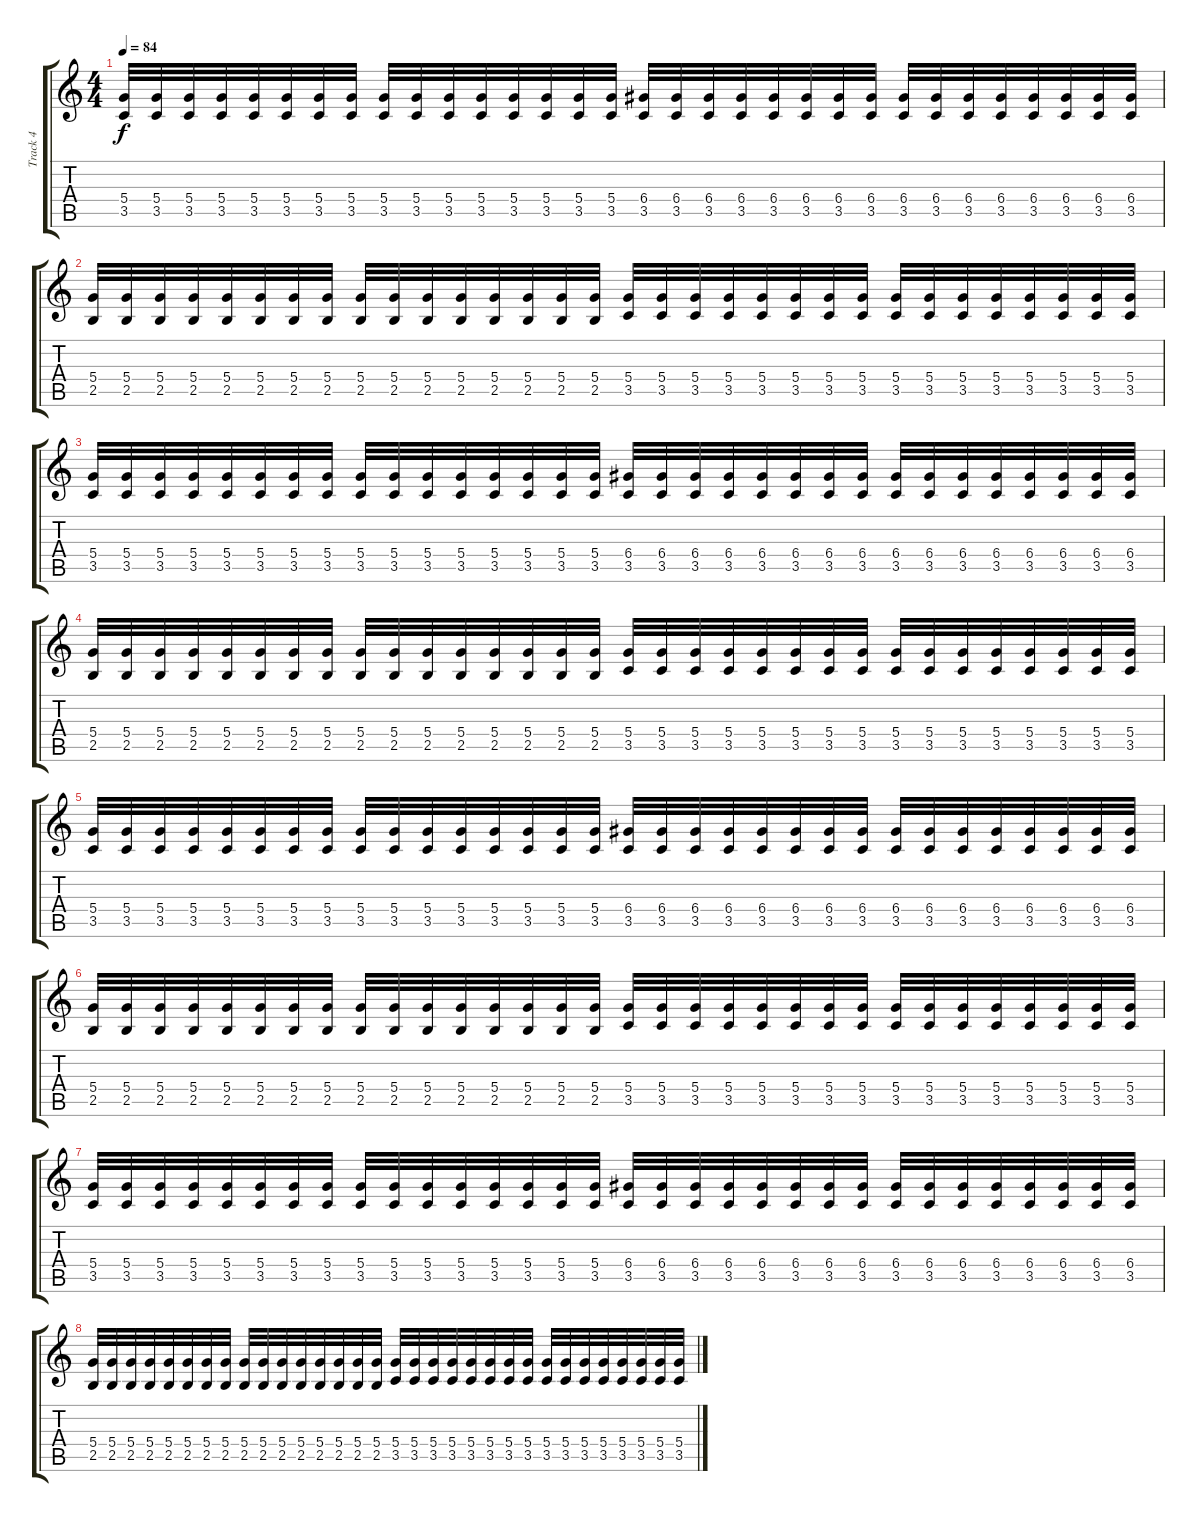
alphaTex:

\track ("Track 4" "Track 4") {instrument distortionguitar}
\staff {score tabs}
\tuning (E4 B3 G3 D3 A2 E2) {hide}
\ts (4 4)
\tempo 84
\clef g2
\ks c
(5.4 3.5).32{dy f} (5.4 3.5).32 (5.4 3.5).32 (5.4 3.5).32 (5.4 3.5).32 (5.4 3.5).32 (5.4 3.5).32 (5.4 3.5).32 (5.4 3.5).32 (5.4 3.5).32 (5.4 3.5).32 (5.4 3.5).32 (5.4 3.5).32 (5.4 3.5).32 (5.4 3.5).32 (5.4 3.5).32 (6.4 3.5).32 (6.4 3.5).32 (6.4 3.5).32 (6.4 3.5).32 (6.4 3.5).32 (6.4 3.5).32 (6.4 3.5).32 (6.4 3.5).32 (6.4 3.5).32 (6.4 3.5).32 (6.4 3.5).32 (6.4 3.5).32 (6.4 3.5).32 (6.4 3.5).32 (6.4 3.5).32 (6.4 3.5).32 |
(5.4 2.5).32 (5.4 2.5).32 (5.4 2.5).32 (5.4 2.5).32 (5.4 2.5).32 (5.4 2.5).32 (5.4 2.5).32 (5.4 2.5).32 (5.4 2.5).32 (5.4 2.5).32 (5.4 2.5).32 (5.4 2.5).32 (5.4 2.5).32 (5.4 2.5).32 (5.4 2.5).32 (5.4 2.5).32 (5.4 3.5).32 (5.4 3.5).32 (5.4 3.5).32 (5.4 3.5).32 (5.4 3.5).32 (5.4 3.5).32 (5.4 3.5).32 (5.4 3.5).32 (5.4 3.5).32 (5.4 3.5).32 (5.4 3.5).32 (5.4 3.5).32 (5.4 3.5).32 (5.4 3.5).32 (5.4 3.5).32 (5.4 3.5).32 |
(5.4 3.5).32 (5.4 3.5).32 (5.4 3.5).32 (5.4 3.5).32 (5.4 3.5).32 (5.4 3.5).32 (5.4 3.5).32 (5.4 3.5).32 (5.4 3.5).32 (5.4 3.5).32 (5.4 3.5).32 (5.4 3.5).32 (5.4 3.5).32 (5.4 3.5).32 (5.4 3.5).32 (5.4 3.5).32 (6.4 3.5).32 (6.4 3.5).32 (6.4 3.5).32 (6.4 3.5).32 (6.4 3.5).32 (6.4 3.5).32 (6.4 3.5).32 (6.4 3.5).32 (6.4 3.5).32 (6.4 3.5).32 (6.4 3.5).32 (6.4 3.5).32 (6.4 3.5).32 (6.4 3.5).32 (6.4 3.5).32 (6.4 3.5).32 |
(5.4 2.5).32 (5.4 2.5).32 (5.4 2.5).32 (5.4 2.5).32 (5.4 2.5).32 (5.4 2.5).32 (5.4 2.5).32 (5.4 2.5).32 (5.4 2.5).32 (5.4 2.5).32 (5.4 2.5).32 (5.4 2.5).32 (5.4 2.5).32 (5.4 2.5).32 (5.4 2.5).32 (5.4 2.5).32 (5.4 3.5).32 (5.4 3.5).32 (5.4 3.5).32 (5.4 3.5).32 (5.4 3.5).32 (5.4 3.5).32 (5.4 3.5).32 (5.4 3.5).32 (5.4 3.5).32 (5.4 3.5).32 (5.4 3.5).32 (5.4 3.5).32 (5.4 3.5).32 (5.4 3.5).32 (5.4 3.5).32 (5.4 3.5).32 |
(5.4 3.5).32 (5.4 3.5).32 (5.4 3.5).32 (5.4 3.5).32 (5.4 3.5).32 (5.4 3.5).32 (5.4 3.5).32 (5.4 3.5).32 (5.4 3.5).32 (5.4 3.5).32 (5.4 3.5).32 (5.4 3.5).32 (5.4 3.5).32 (5.4 3.5).32 (5.4 3.5).32 (5.4 3.5).32 (6.4 3.5).32 (6.4 3.5).32 (6.4 3.5).32 (6.4 3.5).32 (6.4 3.5).32 (6.4 3.5).32 (6.4 3.5).32 (6.4 3.5).32 (6.4 3.5).32 (6.4 3.5).32 (6.4 3.5).32 (6.4 3.5).32 (6.4 3.5).32 (6.4 3.5).32 (6.4 3.5).32 (6.4 3.5).32 |
(5.4 2.5).32 (5.4 2.5).32 (5.4 2.5).32 (5.4 2.5).32 (5.4 2.5).32 (5.4 2.5).32 (5.4 2.5).32 (5.4 2.5).32 (5.4 2.5).32 (5.4 2.5).32 (5.4 2.5).32 (5.4 2.5).32 (5.4 2.5).32 (5.4 2.5).32 (5.4 2.5).32 (5.4 2.5).32 (5.4 3.5).32 (5.4 3.5).32 (5.4 3.5).32 (5.4 3.5).32 (5.4 3.5).32 (5.4 3.5).32 (5.4 3.5).32 (5.4 3.5).32 (5.4 3.5).32 (5.4 3.5).32 (5.4 3.5).32 (5.4 3.5).32 (5.4 3.5).32 (5.4 3.5).32 (5.4 3.5).32 (5.4 3.5).32 |
(5.4 3.5).32 (5.4 3.5).32 (5.4 3.5).32 (5.4 3.5).32 (5.4 3.5).32 (5.4 3.5).32 (5.4 3.5).32 (5.4 3.5).32 (5.4 3.5).32 (5.4 3.5).32 (5.4 3.5).32 (5.4 3.5).32 (5.4 3.5).32 (5.4 3.5).32 (5.4 3.5).32 (5.4 3.5).32 (6.4 3.5).32 (6.4 3.5).32 (6.4 3.5).32 (6.4 3.5).32 (6.4 3.5).32 (6.4 3.5).32 (6.4 3.5).32 (6.4 3.5).32 (6.4 3.5).32 (6.4 3.5).32 (6.4 3.5).32 (6.4 3.5).32 (6.4 3.5).32 (6.4 3.5).32 (6.4 3.5).32 (6.4 3.5).32 |
(5.4 2.5).32 (5.4 2.5).32 (5.4 2.5).32 (5.4 2.5).32 (5.4 2.5).32 (5.4 2.5).32 (5.4 2.5).32 (5.4 2.5).32 (5.4 2.5).32 (5.4 2.5).32 (5.4 2.5).32 (5.4 2.5).32 (5.4 2.5).32 (5.4 2.5).32 (5.4 2.5).32 (5.4 2.5).32 (5.4 3.5).32 (5.4 3.5).32 (5.4 3.5).32 (5.4 3.5).32 (5.4 3.5).32 (5.4 3.5).32 (5.4 3.5).32 (5.4 3.5).32 (5.4 3.5).32 (5.4 3.5).32 (5.4 3.5).32 (5.4 3.5).32 (5.4 3.5).32 (5.4 3.5).32 (5.4 3.5).32 (5.4 3.5).32
